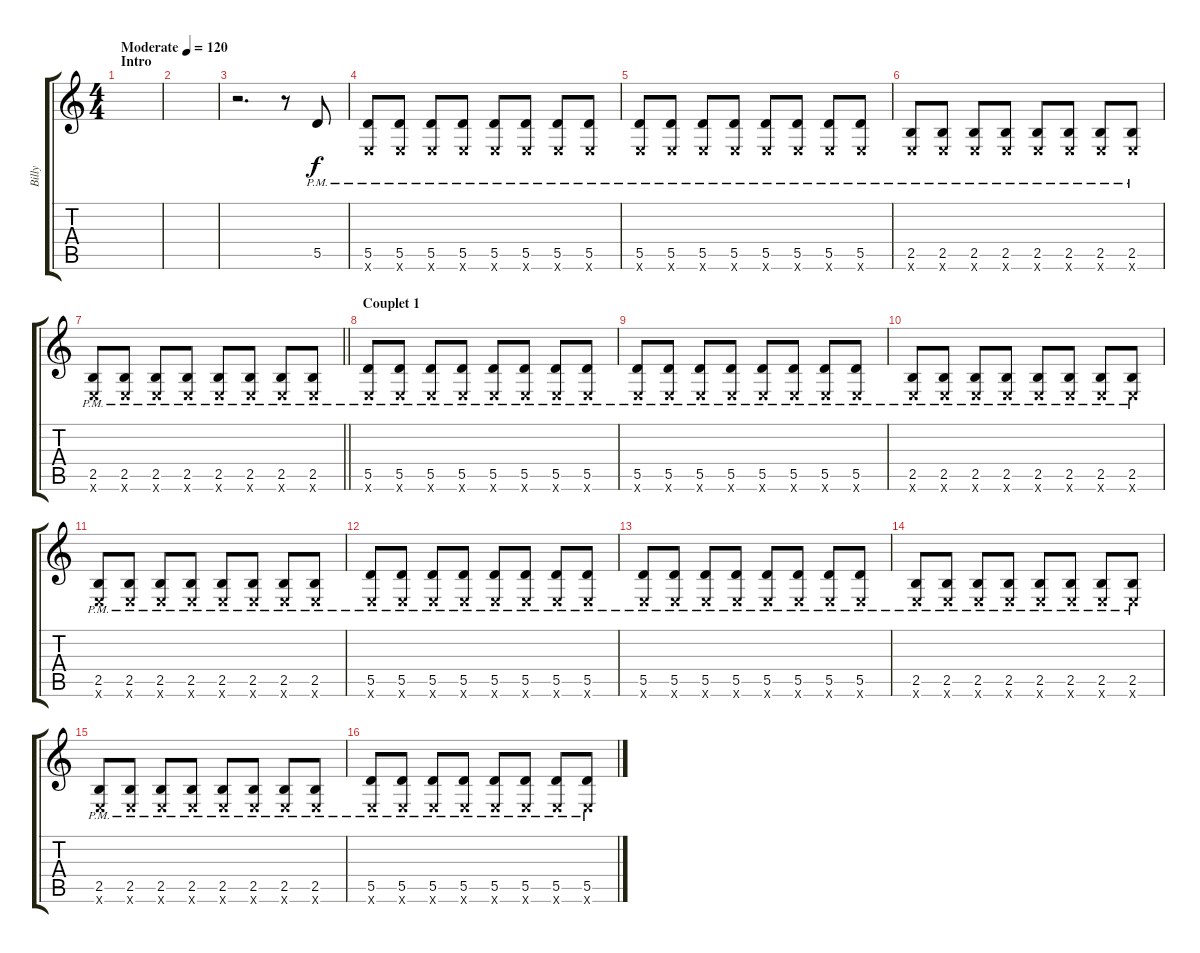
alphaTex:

\track ("Billy" "Billy") {instrument overdrivenguitar}
\staff {score tabs}
\tuning (E4 B3 G3 D3 A2 E2) {hide}
\ts (4 4)
\section ("" "Intro")
\tempo (120 "Moderate")
\clef g2
\ks c
|
|
r.2{d} r.8 5.5{pm}.8 |
(5.5{pm} 0.6{x}).8 (5.5{pm} 0.6{x}).8 (5.5{pm} 0.6{x}).8 (5.5{pm} 0.6{x}).8 (5.5{pm} 0.6{x}).8 (5.5{pm} 0.6{x}).8 (5.5{pm} 0.6{x}).8 (5.5{pm} 0.6{x}).8 |
(5.5{pm} 0.6{x}).8 (5.5{pm} 0.6{x}).8 (5.5{pm} 0.6{x}).8 (5.5{pm} 0.6{x}).8 (5.5{pm} 0.6{x}).8 (5.5{pm} 0.6{x}).8 (5.5{pm} 0.6{x}).8 (5.5{pm} 0.6{x}).8 |
(2.5{pm} 0.6{x}).8 (2.5{pm} 0.6{x}).8 (2.5{pm} 0.6{x}).8 (2.5{pm} 0.6{x}).8 (2.5{pm} 0.6{x}).8 (2.5{pm} 0.6{x}).8 (2.5{pm} 0.6{x}).8 (2.5{pm} 0.6{x}).8 |
\barLineRight lightlight
(2.5{pm} 0.6{x}).8 (2.5{pm} 0.6{x}).8 (2.5{pm} 0.6{x}).8 (2.5{pm} 0.6{x}).8 (2.5{pm} 0.6{x}).8 (2.5{pm} 0.6{x}).8 (2.5{pm} 0.6{x}).8 (2.5{pm} 0.6{x}).8 |
\section ("" "Couplet 1")
(5.5{pm} 0.6{x}).8 (5.5{pm} 0.6{x}).8 (5.5{pm} 0.6{x}).8 (5.5{pm} 0.6{x}).8 (5.5{pm} 0.6{x}).8 (5.5{pm} 0.6{x}).8 (5.5{pm} 0.6{x}).8 (5.5{pm} 0.6{x}).8 |
(5.5{pm} 0.6{x}).8 (5.5{pm} 0.6{x}).8 (5.5{pm} 0.6{x}).8 (5.5{pm} 0.6{x}).8 (5.5{pm} 0.6{x}).8 (5.5{pm} 0.6{x}).8 (5.5{pm} 0.6{x}).8 (5.5{pm} 0.6{x}).8 |
(2.5{pm} 0.6{x}).8 (2.5{pm} 0.6{x}).8 (2.5{pm} 0.6{x}).8 (2.5{pm} 0.6{x}).8 (2.5{pm} 0.6{x}).8 (2.5{pm} 0.6{x}).8 (2.5{pm} 0.6{x}).8 (2.5{pm} 0.6{x}).8 |
(2.5{pm} 0.6{x}).8 (2.5{pm} 0.6{x}).8 (2.5{pm} 0.6{x}).8 (2.5{pm} 0.6{x}).8 (2.5{pm} 0.6{x}).8 (2.5{pm} 0.6{x}).8 (2.5{pm} 0.6{x}).8 (2.5{pm} 0.6{x}).8 |
(5.5{pm} 0.6{x}).8 (5.5{pm} 0.6{x}).8 (5.5{pm} 0.6{x}).8 (5.5{pm} 0.6{x}).8 (5.5{pm} 0.6{x}).8 (5.5{pm} 0.6{x}).8 (5.5{pm} 0.6{x}).8 (5.5{pm} 0.6{x}).8 |
(5.5{pm} 0.6{x}).8 (5.5{pm} 0.6{x}).8 (5.5{pm} 0.6{x}).8 (5.5{pm} 0.6{x}).8 (5.5{pm} 0.6{x}).8 (5.5{pm} 0.6{x}).8 (5.5{pm} 0.6{x}).8 (5.5{pm} 0.6{x}).8 |
(2.5{pm} 0.6{x}).8 (2.5{pm} 0.6{x}).8 (2.5{pm} 0.6{x}).8 (2.5{pm} 0.6{x}).8 (2.5{pm} 0.6{x}).8 (2.5{pm} 0.6{x}).8 (2.5{pm} 0.6{x}).8 (2.5{pm} 0.6{x}).8 |
(2.5{pm} 0.6{x}).8 (2.5{pm} 0.6{x}).8 (2.5{pm} 0.6{x}).8 (2.5{pm} 0.6{x}).8 (2.5{pm} 0.6{x}).8 (2.5{pm} 0.6{x}).8 (2.5{pm} 0.6{x}).8 (2.5{pm} 0.6{x}).8 |
(5.5{pm} 0.6{x}).8 (5.5{pm} 0.6{x}).8 (5.5{pm} 0.6{x}).8 (5.5{pm} 0.6{x}).8 (5.5{pm} 0.6{x}).8 (5.5{pm} 0.6{x}).8 (5.5{pm} 0.6{x}).8 (5.5{pm} 0.6{x}).8
